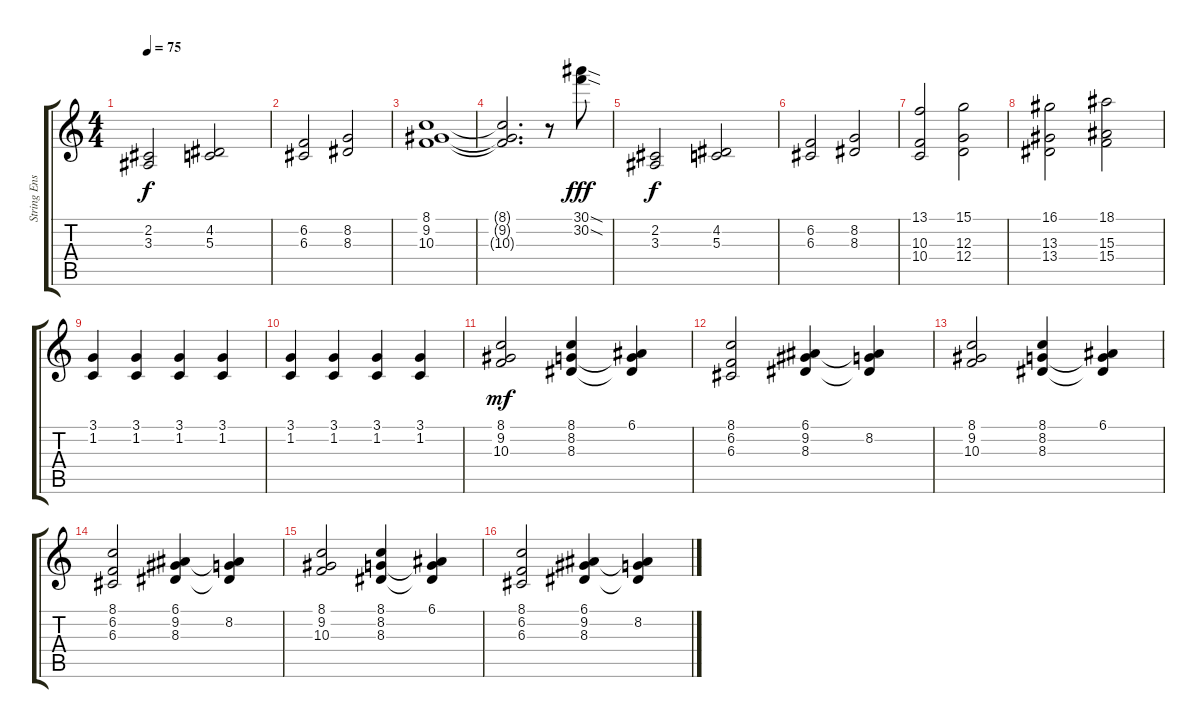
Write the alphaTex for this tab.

\track ("String Ensamble" "String Ens") {instrument stringensemble1}
\staff {score tabs}
\tuning (E4 B3 G3 D3 A2 E2) {hide}
\ts (4 4)
\tempo 75
\clef g2
\ks c
(2.2 3.3).2{dy f} (4.2 5.3).2 |
(6.2 6.3).2 (8.2 8.3).2 |
(8.1 9.2 10.3).1 |
(8.1{t} 9.2{t} 10.3{t}).2{d} r.8 (30.1{sod} 30.2{sod}).8{dy fff} |
(2.2 3.3).2{dy f} (4.2 5.3).2 |
(6.2 6.3).2 (8.2 8.3).2 |
(13.1 10.3 10.4).2 (15.1 12.3 12.4).2 |
(16.1 13.3 13.4).2 (18.1 15.3 15.4).2 |
(3.1 1.2).4 (3.1 1.2).4 (3.1 1.2).4 (3.1 1.2).4 |
(3.1 1.2).4 (3.1 1.2).4 (3.1 1.2).4 (3.1 1.2).4 |
(8.1 9.2 10.3).2{dy mf} (8.1 8.2 8.3).4 (6.1 8.2{t} 8.3{t}).4 |
(8.1 6.2 6.3).2 (6.1 9.2 8.3).4 (6.1{t} 8.2 8.3{t}).4 |
(8.1 9.2 10.3).2 (8.1 8.2 8.3).4 (6.1 8.2{t} 8.3{t}).4 |
(8.1 6.2 6.3).2 (6.1 9.2 8.3).4 (6.1{t} 8.2 8.3{t}).4 |
(8.1 9.2 10.3).2 (8.1 8.2 8.3).4 (6.1 8.2{t} 8.3{t}).4 |
(8.1 6.2 6.3).2 (6.1 9.2 8.3).4 (6.1{t} 8.2 8.3{t}).4
